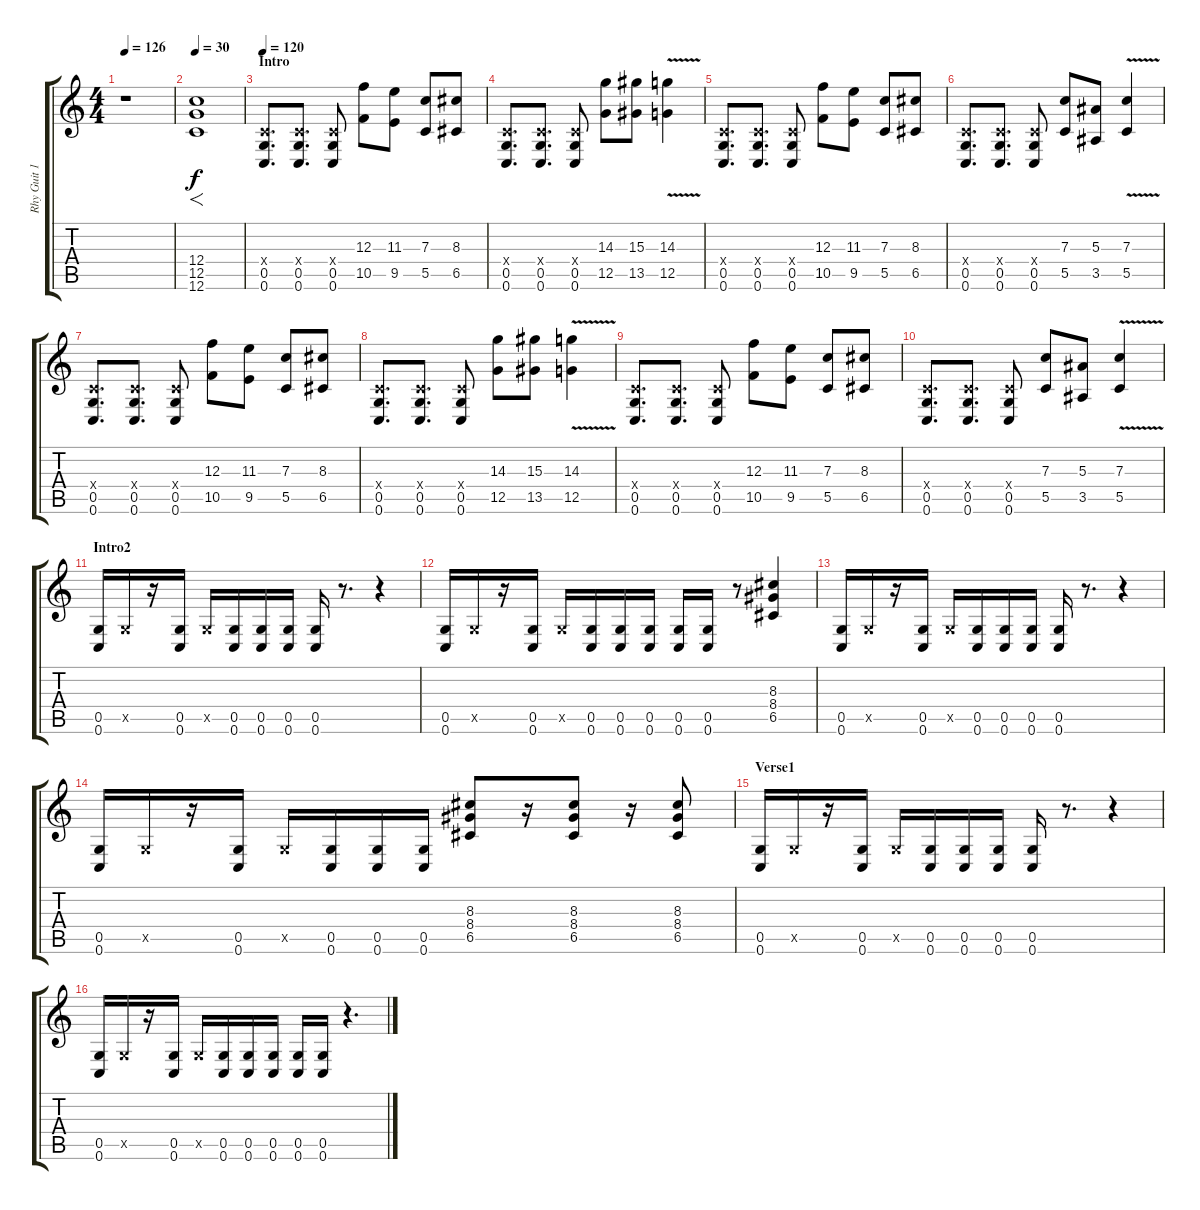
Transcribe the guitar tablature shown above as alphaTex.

\track ("Rhy Guit 1" "Rhy Guit 1") {instrument distortionguitar}
\staff {score tabs}
\tuning (D4 A3 F3 C3 G2 C2) {hide}
\ts (4 4)
\tempo 126
\clef g2
\ks c
r.1{dy f instrument distortionguitar} |
\tempo 30
(12.4 12.5 12.6).1{f} |
\section ("" "Intro")
\tempo 120
(0.4{x} 0.5 0.6).8{d} (0.4{x} 0.5 0.6).8{d} (0.4{x} 0.5 0.6).8 (12.3 10.5).8 (11.3 9.5).8 (7.3 5.5).8 (8.3 6.5).8 |
(0.4{x} 0.5 0.6).8{d} (0.4{x} 0.5 0.6).8{d} (0.4{x} 0.5 0.6).8 (14.3 12.5).8 (15.3 13.5).8 (14.3{v} 12.5).4 |
(0.4{x} 0.5 0.6).8{d} (0.4{x} 0.5 0.6).8{d} (0.4{x} 0.5 0.6).8 (12.3 10.5).8 (11.3 9.5).8 (7.3 5.5).8 (8.3 6.5).8 |
(0.4{x} 0.5 0.6).8{d} (0.4{x} 0.5 0.6).8{d} (0.4{x} 0.5 0.6).8 (7.3 5.5).8 (5.3 3.5).8 (7.3{v} 5.5{v}).4 |
(0.4{x} 0.5 0.6).8{d} (0.4{x} 0.5 0.6).8{d} (0.4{x} 0.5 0.6).8 (12.3 10.5).8 (11.3 9.5).8 (7.3 5.5).8 (8.3 6.5).8 |
(0.4{x} 0.5 0.6).8{d} (0.4{x} 0.5 0.6).8{d} (0.4{x} 0.5 0.6).8 (14.3 12.5).8 (15.3 13.5).8 (14.3{v} 12.5).4 |
(0.4{x} 0.5 0.6).8{d} (0.4{x} 0.5 0.6).8{d} (0.4{x} 0.5 0.6).8 (12.3 10.5).8 (11.3 9.5).8 (7.3 5.5).8 (8.3 6.5).8 |
(0.4{x} 0.5 0.6).8{d} (0.4{x} 0.5 0.6).8{d} (0.4{x} 0.5 0.6).8 (7.3 5.5).8 (5.3 3.5).8 (7.3{v} 5.5{v}).4 |
\section ("" "Intro2")
(0.5 0.6).16 0.5{x}.16 r.16 (0.5 0.6).16 0.5{x}.16 (0.5 0.6).16 (0.5 0.6).16 (0.5 0.6).16 (0.5 0.6).16 r.8{d} r.4 |
(0.5 0.6).16 0.5{x}.16 r.16 (0.5 0.6).16 0.5{x}.16 (0.5 0.6).16 (0.5 0.6).16 (0.5 0.6).16 (0.5 0.6).16 (0.5 0.6).16 r.8 (8.3 8.4 6.5).4 |
(0.5 0.6).16 0.5{x}.16 r.16 (0.5 0.6).16 0.5{x}.16 (0.5 0.6).16 (0.5 0.6).16 (0.5 0.6).16 (0.5 0.6).16 r.8{d} r.4 |
(0.5 0.6).16 0.5{x}.16 r.16 (0.5 0.6).16 0.5{x}.16 (0.5 0.6).16 (0.5 0.6).16 (0.5 0.6).16 (8.3 8.4 6.5).8 r.16 (8.3 8.4 6.5).8 r.16 (8.3 8.4 6.5).8 |
\section ("" "Verse1")
(0.5 0.6).16 0.5{x}.16 r.16 (0.5 0.6).16 0.5{x}.16 (0.5 0.6).16 (0.5 0.6).16 (0.5 0.6).16 (0.5 0.6).16 r.8{d} r.4 |
(0.5 0.6).16 0.5{x}.16 r.16 (0.5 0.6).16 0.5{x}.16 (0.5 0.6).16 (0.5 0.6).16 (0.5 0.6).16 (0.5 0.6).16 (0.5 0.6).16 r.4{d}
